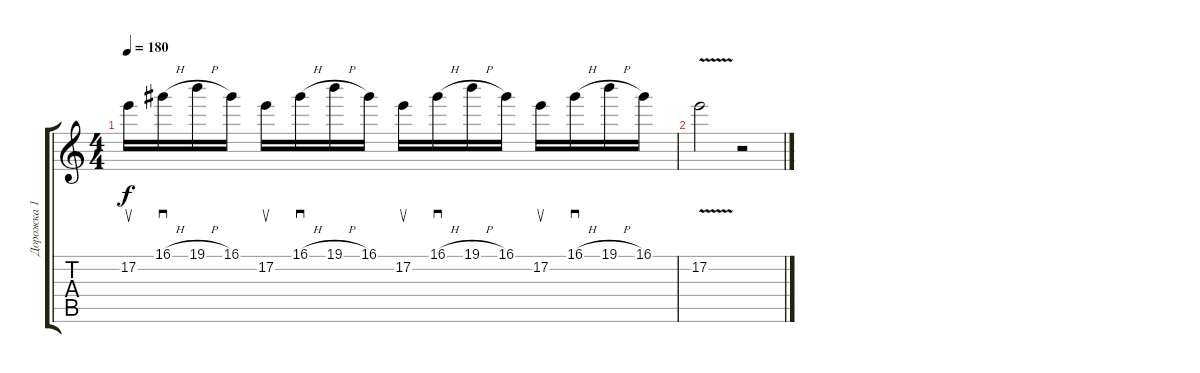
\track ("Дорожка 1" "Дорожка 1") {instrument overdrivenguitar}
\staff {score tabs}
\tuning (E4 B3 G3 D3 A2 E2) {hide}
\ts (4 4)
\tempo 180
\clef g2
\ks c
17.2.16{su dy f} 16.1{h}.16{sd} 19.1{h}.16 16.1.16 17.2.16{su} 16.1{h}.16{sd} 19.1{h}.16 16.1.16 17.2.16{su} 16.1{h}.16{sd} 19.1{h}.16 16.1.16 17.2.16{su} 16.1{h}.16{sd} 19.1{h}.16 16.1.16 |
17.2{v}.2 r.2
